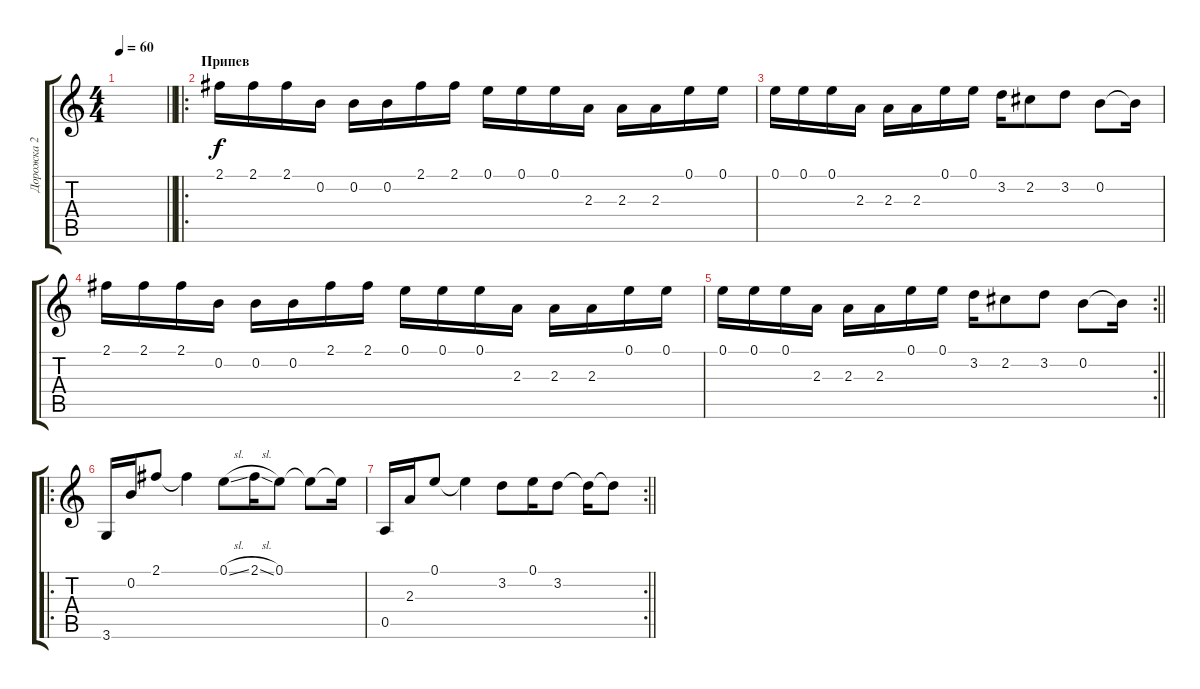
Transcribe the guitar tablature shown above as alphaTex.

\track ("Дорожка 2" "Дорожка 2") {instrument distortionguitar}
\staff {score tabs}
\tuning (E4 B3 G3 D3 A2 E2) {hide}
\ts (4 4)
\tempo 60
\clef g2
\barLineRight lightlight
\ks c
|
\ro
\section ("" "Припев")
2.1.16 2.1.16 2.1.16 0.2.16 0.2.16 0.2.16 2.1.16 2.1.16 0.1.16 0.1.16 0.1.16 2.3.16 2.3.16 2.3.16 0.1.16 0.1.16 |
0.1.16 0.1.16 0.1.16 2.3.16 2.3.16 2.3.16 0.1.16 0.1.16 3.2.16 2.2.8 3.2.8 0.2.8 0.2{t}.16 |
2.1.16 2.1.16 2.1.16 0.2.16 0.2.16 0.2.16 2.1.16 2.1.16 0.1.16 0.1.16 0.1.16 2.3.16 2.3.16 2.3.16 0.1.16 0.1.16 |
\rc 2
\barLineRight lightlight
0.1.16 0.1.16 0.1.16 2.3.16 2.3.16 2.3.16 0.1.16 0.1.16 3.2.16 2.2.8 3.2.8 0.2.8 0.2{t}.16 |
\ro
3.6.16 0.2.16 2.1.8 2.1{t}.4 0.1{sl}.8 2.1{sl}.16 0.1.8 0.1{t}.8 0.1{t}.16 |
\rc 2
\barLineRight lightlight
0.5.16 2.3.16 0.1.8 0.1{t}.4 3.2.8 0.1.16 3.2.8 3.2{t}.16 3.2{t}.8
